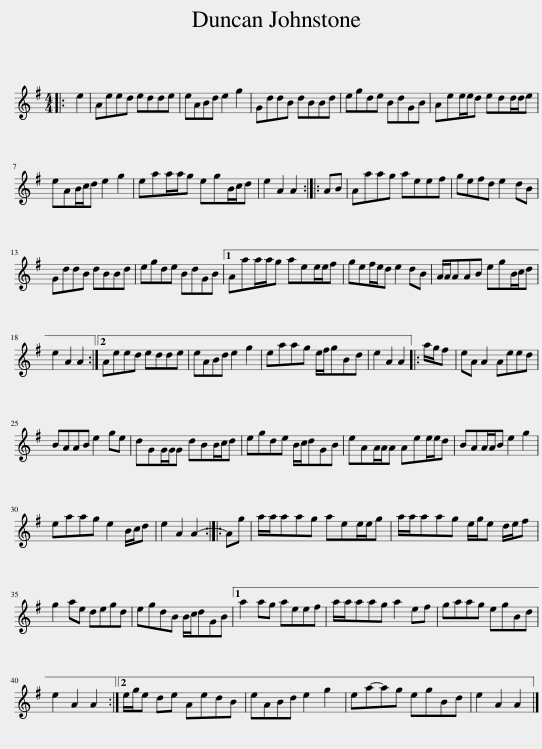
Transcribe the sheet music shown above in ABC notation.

X:1
L:1/8
M:4/4
I:linebreak $
K:G
V:1 treble
V:1
|: e2 | Aeed edde | eABd e2 g2 | GddB dBBd | egde BdGB | %5
 Aee/e/d edd/d/e |$ eAB/c/d e2 g2 | eaa/a/g egB/c/d | e2 A2 A2 :: AB | %10
 Aaag aeef | gefd e2 dB |$ GddB dBBd | egde BdGB |1 Aaa/a/g aee/e/f | %15
 gef/e/d e2 dB | A/A/AAB egB/c/d |$ e2 A2 A2 :|2 Aeed edde | eABd e2 g2 | %20
 eaag e/f/gBd | e2 A2 A2 |: a/g/f | eA A2 Aeed |$ BAAB e2 ge | %25
 dGG/G/G dBB/c/d | egde B/c/dGB | eAA/A/A Aee/e/d | BAA/A/B e2 g2 |$ eaag e2 B/c/d | %30
 e2 A2 A2- :: Ag | a/a/aag aee/e/g | a/a/aag e/g/e d/e/f |$ g2 ae degd | %35
 egdB B/c/dGB |1 a2 ag aeef | a/a/aag a2 ef | gaag egBd |$ e2 A2 A2 :|2 %40
 e/g/e de AedB | eABd e2 g2 | ea-ag egBd | e2 A2 A2 |] %44
